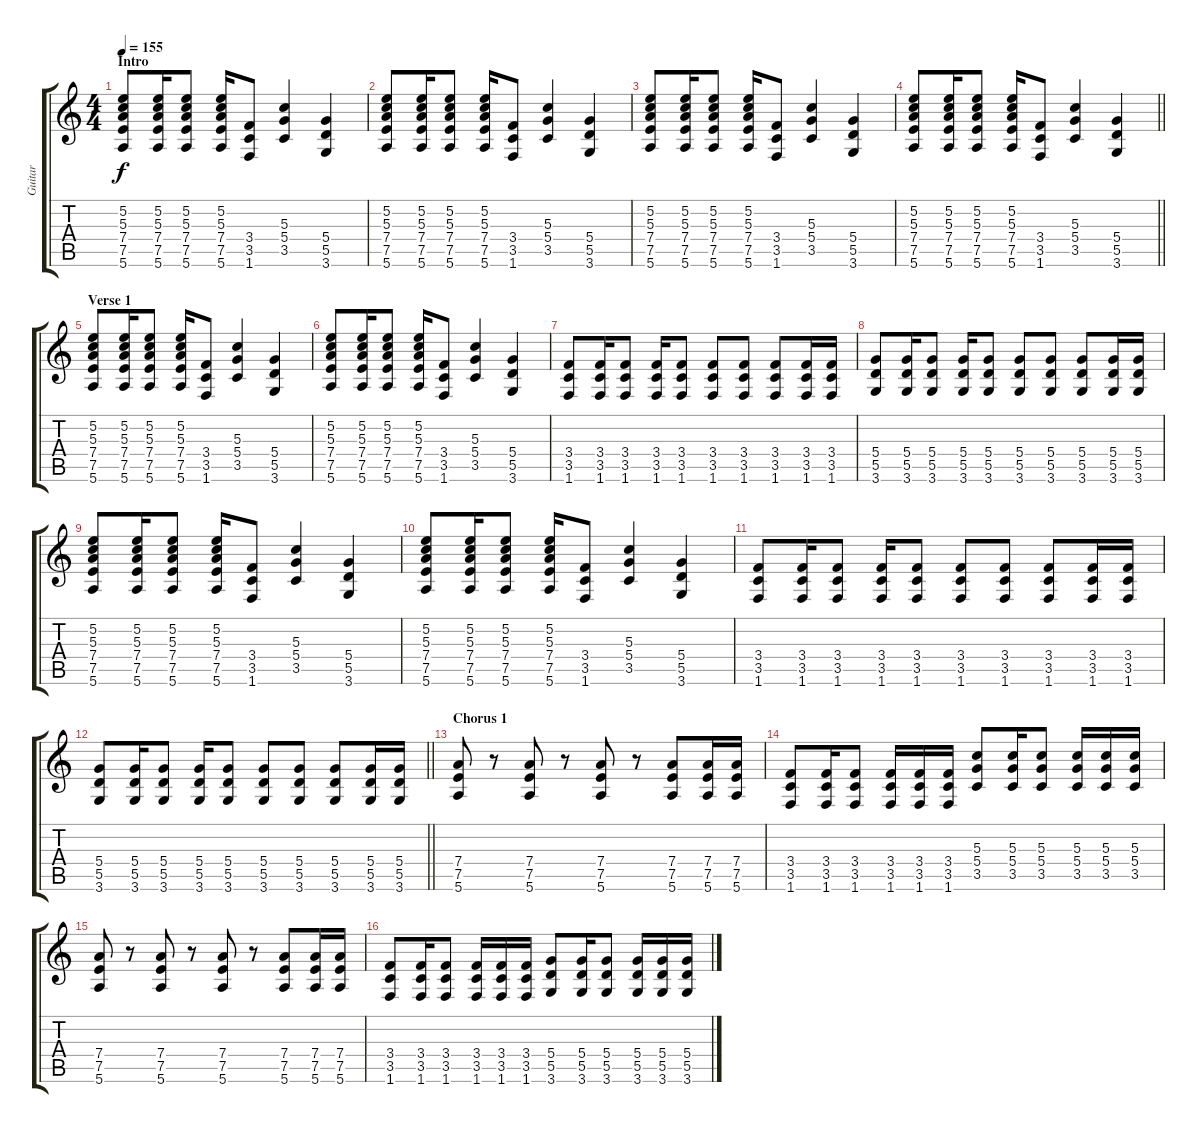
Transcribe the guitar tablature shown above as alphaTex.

\track ("Guitar" "Guitar") {instrument distortionguitar}
\staff {score tabs}
\tuning (E4 B3 G3 D3 A2 E2) {hide}
\ts (4 4)
\section ("" "Intro")
\tempo 155
\clef g2
\ks c
(5.2 5.3 7.4 7.5 5.6).8{dy f instrument distortionguitar} (5.2 5.3 7.4 7.5 5.6).16 (5.2 5.3 7.4 7.5 5.6).8 (5.2 5.3 7.4 7.5 5.6).16 (3.4 3.5 1.6).8 (5.3 5.4 3.5).4 (5.4 5.5 3.6).4 |
(5.2 5.3 7.4 7.5 5.6).8 (5.2 5.3 7.4 7.5 5.6).16 (5.2 5.3 7.4 7.5 5.6).8 (5.2 5.3 7.4 7.5 5.6).16 (3.4 3.5 1.6).8 (5.3 5.4 3.5).4 (5.4 5.5 3.6).4 |
(5.2 5.3 7.4 7.5 5.6).8 (5.2 5.3 7.4 7.5 5.6).16 (5.2 5.3 7.4 7.5 5.6).8 (5.2 5.3 7.4 7.5 5.6).16 (3.4 3.5 1.6).8 (5.3 5.4 3.5).4 (5.4 5.5 3.6).4 |
\barLineRight lightlight
(5.2 5.3 7.4 7.5 5.6).8 (5.2 5.3 7.4 7.5 5.6).16 (5.2 5.3 7.4 7.5 5.6).8 (5.2 5.3 7.4 7.5 5.6).16 (3.4 3.5 1.6).8 (5.3 5.4 3.5).4 (5.4 5.5 3.6).4 |
\section ("" "Verse 1")
(5.2 5.3 7.4 7.5 5.6).8 (5.2 5.3 7.4 7.5 5.6).16 (5.2 5.3 7.4 7.5 5.6).8 (5.2 5.3 7.4 7.5 5.6).16 (3.4 3.5 1.6).8 (5.3 5.4 3.5).4 (5.4 5.5 3.6).4 |
(5.2 5.3 7.4 7.5 5.6).8 (5.2 5.3 7.4 7.5 5.6).16 (5.2 5.3 7.4 7.5 5.6).8 (5.2 5.3 7.4 7.5 5.6).16 (3.4 3.5 1.6).8 (5.3 5.4 3.5).4 (5.4 5.5 3.6).4 |
(3.4 3.5 1.6).8 (3.4 3.5 1.6).16 (3.4 3.5 1.6).8 (3.4 3.5 1.6).16 (3.4 3.5 1.6).8 (3.4 3.5 1.6).8 (3.4 3.5 1.6).8 (3.4 3.5 1.6).8 (3.4 3.5 1.6).16 (3.4 3.5 1.6).16 |
(5.4 5.5 3.6).8 (5.4 5.5 3.6).16 (5.4 5.5 3.6).8 (5.4 5.5 3.6).16 (5.4 5.5 3.6).8 (5.4 5.5 3.6).8 (5.4 5.5 3.6).8 (5.4 5.5 3.6).8 (5.4 5.5 3.6).16 (5.4 5.5 3.6).16 |
(5.2 5.3 7.4 7.5 5.6).8 (5.2 5.3 7.4 7.5 5.6).16 (5.2 5.3 7.4 7.5 5.6).8 (5.2 5.3 7.4 7.5 5.6).16 (3.4 3.5 1.6).8 (5.3 5.4 3.5).4 (5.4 5.5 3.6).4 |
(5.2 5.3 7.4 7.5 5.6).8 (5.2 5.3 7.4 7.5 5.6).16 (5.2 5.3 7.4 7.5 5.6).8 (5.2 5.3 7.4 7.5 5.6).16 (3.4 3.5 1.6).8 (5.3 5.4 3.5).4 (5.4 5.5 3.6).4 |
(3.4 3.5 1.6).8 (3.4 3.5 1.6).16 (3.4 3.5 1.6).8 (3.4 3.5 1.6).16 (3.4 3.5 1.6).8 (3.4 3.5 1.6).8 (3.4 3.5 1.6).8 (3.4 3.5 1.6).8 (3.4 3.5 1.6).16 (3.4 3.5 1.6).16 |
\barLineRight lightlight
(5.4 5.5 3.6).8 (5.4 5.5 3.6).16 (5.4 5.5 3.6).8 (5.4 5.5 3.6).16 (5.4 5.5 3.6).8 (5.4 5.5 3.6).8 (5.4 5.5 3.6).8 (5.4 5.5 3.6).8 (5.4 5.5 3.6).16 (5.4 5.5 3.6).16 |
\section ("" "Chorus 1")
(7.4 7.5 5.6).8 r.8 (7.4 7.5 5.6).8 r.8 (7.4 7.5 5.6).8 r.8 (7.4 7.5 5.6).8 (7.4 7.5 5.6).16 (7.4 7.5 5.6).16 |
(3.4 3.5 1.6).8 (3.4 3.5 1.6).16 (3.4 3.5 1.6).8 (3.4 3.5 1.6).16 (3.4 3.5 1.6).16 (3.4 3.5 1.6).16 (5.3 5.4 3.5).8 (5.3 5.4 3.5).16 (5.3 5.4 3.5).8 (5.3 5.4 3.5).16 (5.3 5.4 3.5).16 (5.3 5.4 3.5).16 |
(7.4 7.5 5.6).8 r.8 (7.4 7.5 5.6).8 r.8 (7.4 7.5 5.6).8 r.8 (7.4 7.5 5.6).8 (7.4 7.5 5.6).16 (7.4 7.5 5.6).16 |
(3.4 3.5 1.6).8 (3.4 3.5 1.6).16 (3.4 3.5 1.6).8 (3.4 3.5 1.6).16 (3.4 3.5 1.6).16 (3.4 3.5 1.6).16 (5.4 5.5 3.6).8 (5.4 5.5 3.6).16 (5.4 5.5 3.6).8 (5.4 5.5 3.6).16 (5.4 5.5 3.6).16 (5.4 5.5 3.6).16
